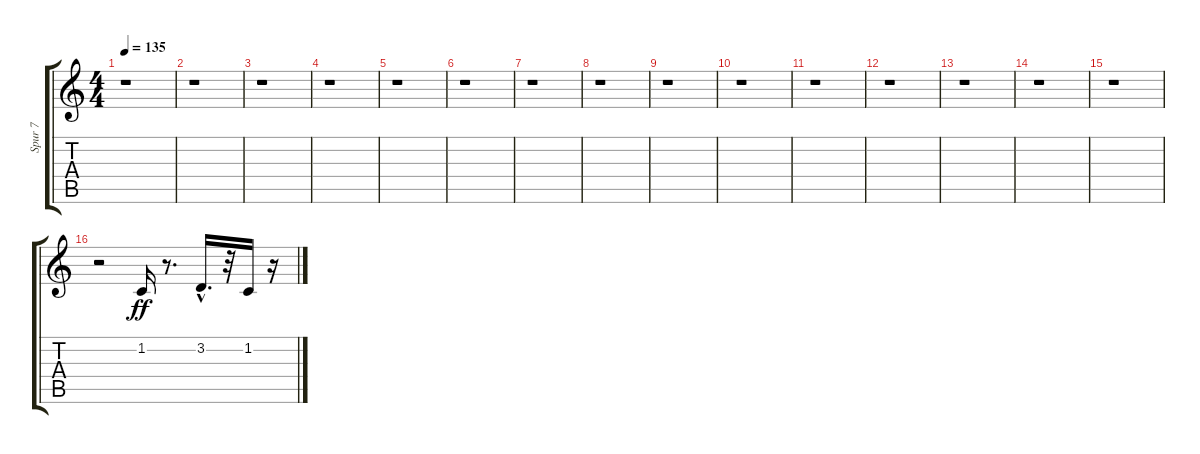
\track ("Spur 7" "Spur 7") {instrument lead8bassandlead}
\staff {score tabs}
\tuning (E4 B3 G3 D3 A2 E2) {hide}
\ts (4 4)
\tempo 135
\clef g2
\ks c
r.1{dy ff} |
r.1 |
r.1 |
r.1 |
r.1 |
r.1 |
r.1 |
r.1 |
r.1 |
r.1 |
r.1 |
r.1 |
r.1 |
r.1 |
r.1 |
r.2 1.2.16 r.8{d} 3.2{hac}.16{d} r.32 1.2.16 r.16
